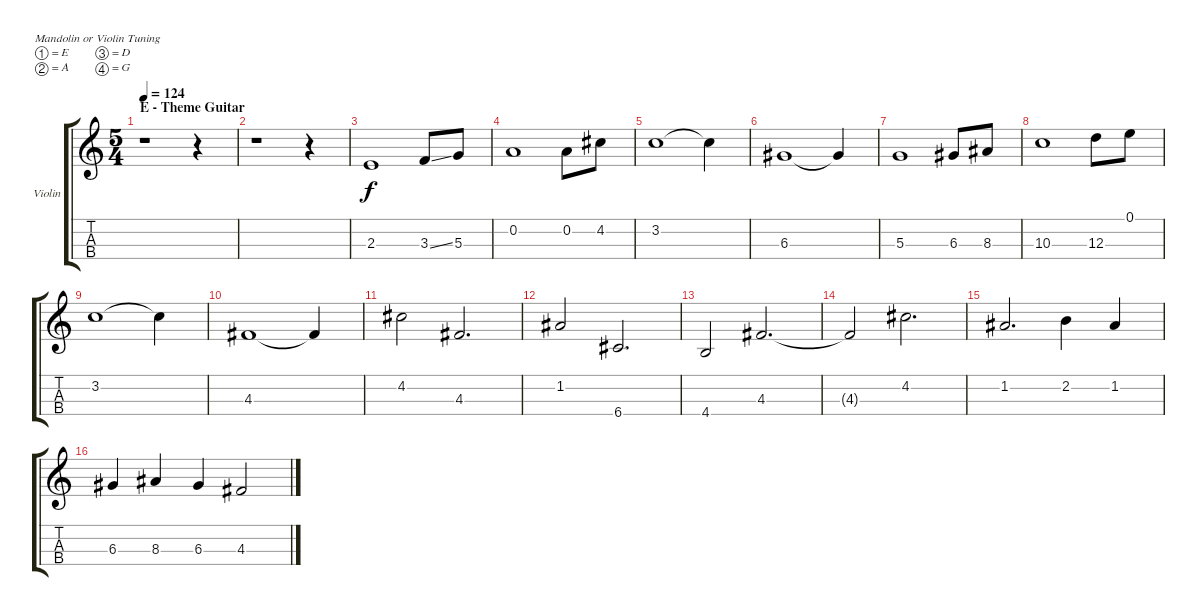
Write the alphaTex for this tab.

\bracketExtendMode groupsimilarinstruments
\firstSystemTrackNameOrientation horizontal
\otherSystemsTrackNameOrientation horizontal
\track ("Violin" "Violin") {instrument violin}
\staff {score tabs}
\tuning (E5 A4 D4 G3)
\ts (5 4)
\section ("" "E - Theme Guitar")
\tempo 124
\clef g2
\scale
0.333333
\ks aminor
r.1{dy f} r.4 |
\scale
0.333333 r.1 r.4 |
\scale
0.333333 2.3.1 3.3{ss}.8 5.3.8 |
\scale
0.333333 0.2.1 0.2.8 4.2.8 |
\scale
0.333333 3.2.1 3.2{t}.4 |
\scale
0.333333 6.3.1 6.3{t}.4 |
\scale
0.333333 5.3.1 6.3.8 8.3.8 |
\scale
0.333333 10.3.1 12.3.8 0.1.8 |
\scale
0.333333 3.2.1 3.2{t}.4 |
\scale
0.333333 4.3.1 4.3{t}.4 |
\scale
0.333333 4.2.2 4.3.2{d} |
\scale
0.333333 1.2.2 6.4.2{d} |
\scale
0.333333 4.4.2 4.3.2{d} |
\scale
0.333333 4.3{t}.2 4.2.2{d} |
\scale
0.333333 1.2.2{d} 2.2.4 1.2.4 |
\scale
0.333333 6.3.4 8.3.4 6.3.4 4.3.2
